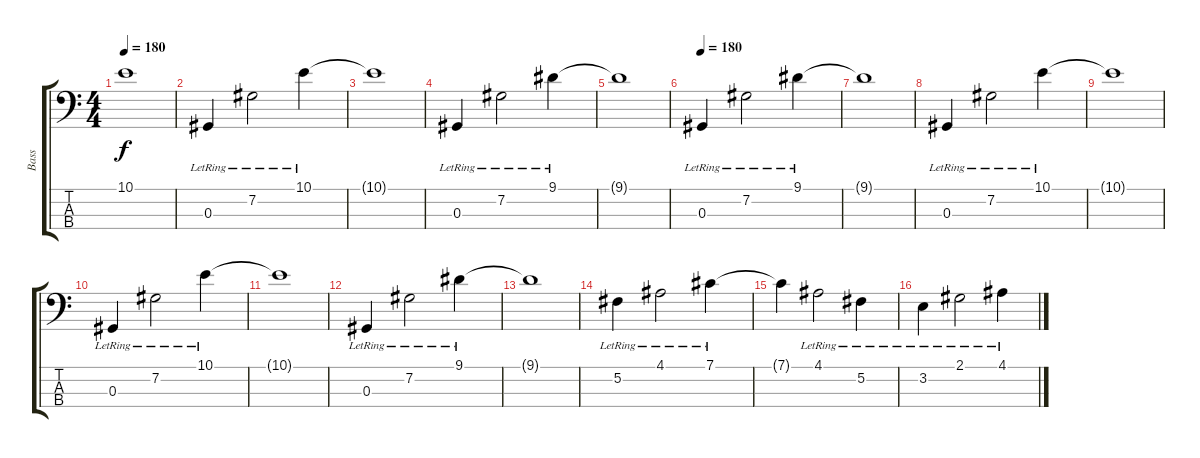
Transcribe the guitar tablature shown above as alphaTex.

\track ("Bass" "Bass") {instrument electricbasspick}
\staff {score tabs}
\tuning (Gb2 Db2 Ab1 Eb1) {hide}
\ts (4 4)
\tempo 180
\clef f4
\ks c
10.1{t}.1{dy f} |
0.3{lr}.4 7.2{lr}.2 10.1{lr}.4 |
10.1{t}.1 |
0.3{lr}.4 7.2{lr}.2 9.1{lr}.4 |
9.1{t}.1 |
\tempo 180
0.3{lr}.4 7.2{lr}.2 9.1{lr}.4 |
9.1{t}.1 |
0.3{lr}.4 7.2{lr}.2 10.1{lr}.4 |
10.1{t}.1 |
0.3{lr}.4 7.2{lr}.2 10.1{lr}.4 |
10.1{t}.1 |
0.3{lr}.4 7.2{lr}.2 9.1{lr}.4 |
9.1{t}.1 |
5.2{lr}.4 4.1{lr}.2 7.1{lr}.4 |
7.1{t}.4 4.1{lr}.2 5.2{lr}.4 |
3.2{lr}.4 2.1{lr}.2 4.1{lr}.4
